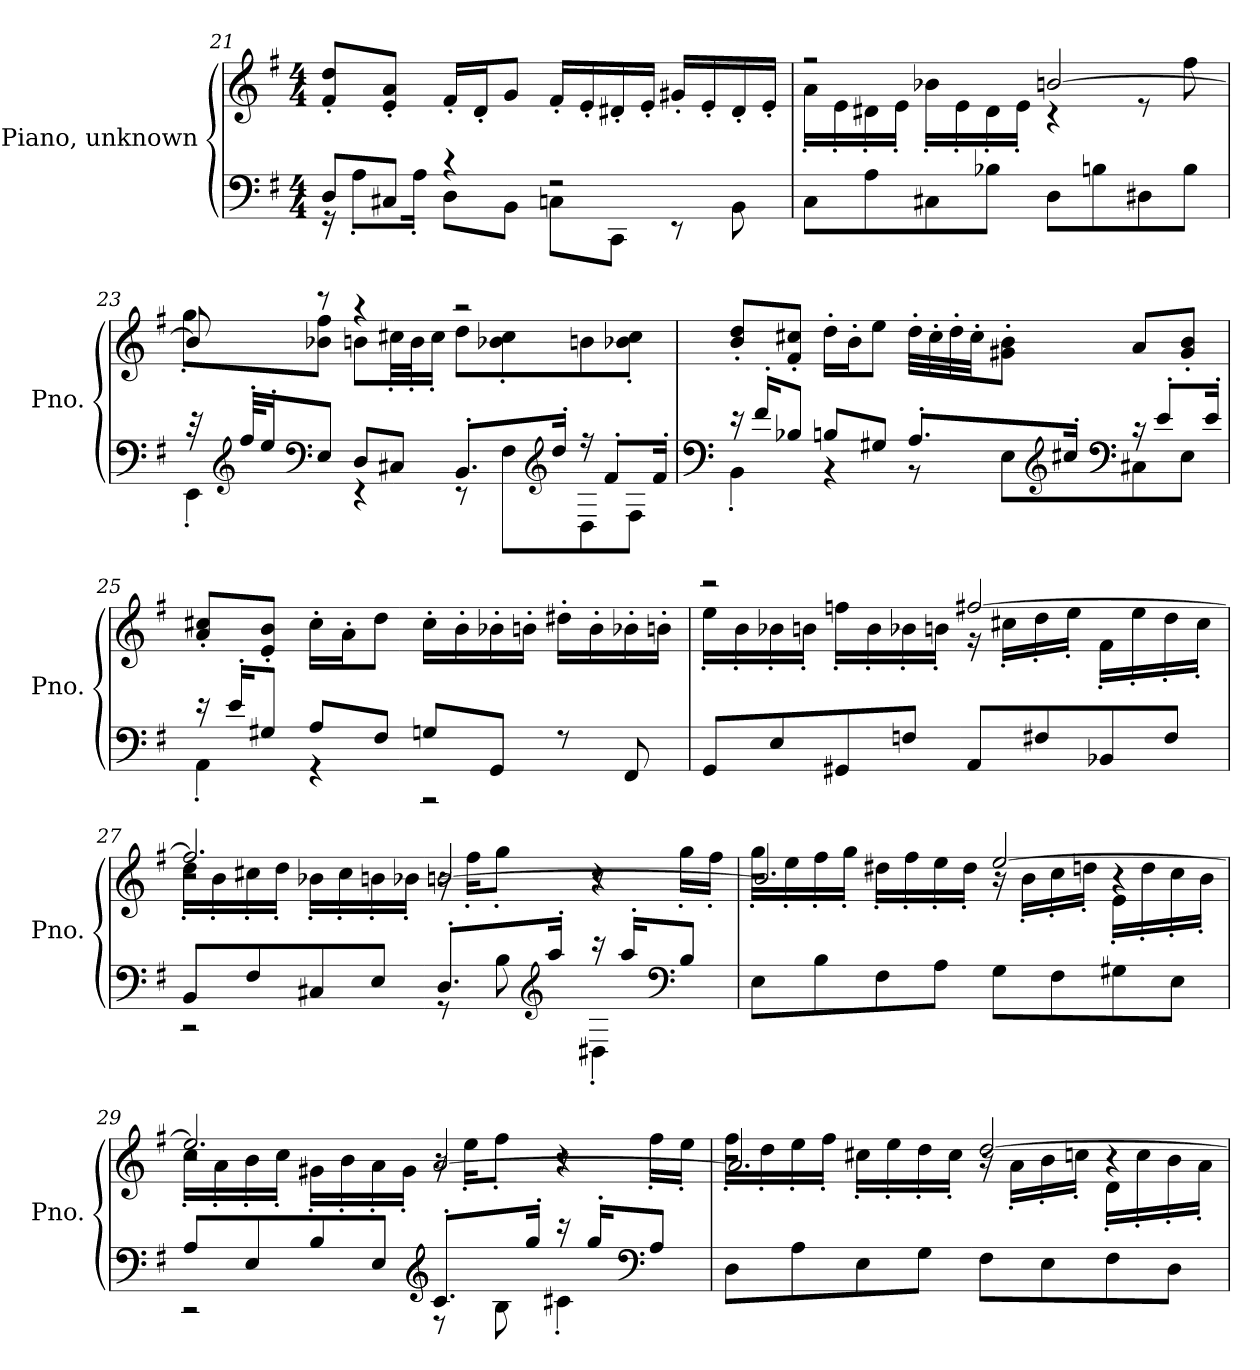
**kern	**kern
*part1	*part1
*staff2	*staff1
*I"Piano, unknown	*
*I'Pno.	*
*clefF4	*clefG2
*k[f#]	*k[f#]
*M4/4	*M4/4
=21	=21
*^	*
8D/L	16r	8f#/' 8dd/'L
.	8A'\L	.
8C#X/J	.	8e/' 8a/'J
.	16A'\Jk	.
4r	8D\L	16f#'/LL
.	.	16d'/J
.	8BB\J	8g/J
2r	8Cn\L	16f#'/LL
.	.	16e'/
.	8CC\J	16d#X'/
.	.	16e'/JJ
.	8r	16g#X'/LL
.	.	16e'/
.	8BB\	16d#'/
.	.	16e'/JJ
*v	*v	*
!!LO:LB:g=z
=22	=22
*	*^
8C\L	2r	16a'\LL
.	.	16e'\
8A\	.	16d#X'\
.	.	16e'\JJ
8C#X\	.	16b-X'\LL
.	.	16e'\
8B-X\J	.	16d#'\
.	.	16e'\JJ
8D\L	[2bn/	4r
8Bn\	.	.
8D#X\	.	8r
8B\J	.	8ff#\
=23	=23	=23
*^	*	*
32r	4EE'\	8b/]	8gg'\L
*clefG2	*	*	*
32ff#'/KLL	.	.	.
16ee'/J	.	.	.
*clefF4	*	*	*
8E/J	.	8r	8b-X\ 8ff#\J
8D/L	4r	4r	8bn\L
8C#X/J	.	.	32cc#X'\LL
.	.	.	32b'\J
.	.	.	16cc#'\JJ
8.BB'/L	8r	2r	8dd\L
.	8F#\L	.	8b-X\' 8cc#\'
*clefG2	*	*	*
16dd'/Jk	.	.	.
16r	8D\	.	8bn\
8f#'/L	.	.	.
.	8F#\J	.	8b-X\' 8cc#\'J
16f#'/Jk	.	.	.
*	*	*v	*v
!!LO:PB:g=z
=24	=24	=24
*clefF4	*	*
16r	4BB'\	8b/' 8dd/'L
16f#'/KL	.	.
8B-X/J	.	8f#/' 8cc#X/'J
8Bn/L	4r	16dd'\LL
.	.	16b'\J
8G#X/J	.	8ee\J
8.A'/L	8r	32dd'\LLL
.	.	32cc#'\
.	.	32dd'\
.	.	32cc#'\JJ
.	8E\L	8g#X\' 8b\'J
*clefG2	*	*
16cc#X'/Jk	.	.
*clefF4	*	*
16r	8C#X\	8a/L
8e'/L	.	.
.	8E\J	8g#/' 8b/'J
16e'/Jk	.	.
=25	=25	=25
16r	4AA'\	8a/' 8cc#X/'L
16e'/KL	.	.
8G#X/J	.	8e/' 8b/'J
8A/L	4r	16cc#'\LL
.	.	16a'\J
8F#/J	.	8dd\J
8Gn/L	2r	16cc#'\LL
.	.	16b'\
8GG/J	.	16b-X'\
.	.	16bn'\JJ
8r	.	16dd#X'\LL
.	.	16b'\
8FF#/	.	16b-X'\
.	.	16bn'\JJ
*v	*v	*
!!LO:LB:g=z
=26	=26
*	*^
8GG/L	2r	16ee'\LL
.	.	16b'\
8E/	.	16b-X'\
.	.	16bn'\JJ
8GG#X/	.	16ffn'\LL
.	.	16b'\
8Fn/J	.	16b-X'\
.	.	16bn'\JJ
8AA/L	[2ff#X/	16r
.	.	16cc#X'\LL
8F#X/	.	16dd'\
.	.	16ee'\JJ
8BB-X/	.	16f#'\LL
.	.	16ee'\
8F#/J	.	16dd'\
.	.	16cc#'\JJ
=27	=27	=27
*^	*	*^
8BB/L	2r	2.ff#/]	16dd'\LL	2r
.	.	.	16b'\	.
8F#/	.	.	16cc#X'\	.
.	.	.	16dd'\JJ	.
8C#X/	.	.	16b-X'\LL	.
.	.	.	16cc#'\	.
8E/J	.	.	16bn'\	.
.	.	.	16b-X'\JJ	.
8.D'/L	8r	.	16r	[2bn/
.	.	.	16ff#'\KL	.
.	8B\	.	8gg'\J	.
*clefG2	*	*	*	*
16aa'/Jk	.	.	.	.
16r	4D#X'\	4r	8r	.
16aa'/KL	.	.	.	.
*clefF4	*	*	*	*
8B/J	.	.	16gg'\LL	.
.	.	.	16ff#'\JJ	.
*v	*v	*	*	*
!!LO:LB:g=z	!!	!!
=28	=28	=28	=28
8E\L	2r	16gg'\LL	2.b/]
.	.	16ee'\	.
8B\	.	16ff#'\	.
.	.	16gg'\JJ	.
8F#\	.	16dd#X'\LL	.
.	.	16ff#'\	.
8A\J	.	16ee'\	.
.	.	16dd#'\JJ	.
8G\L	[2ee/	16r	.
.	.	16b'\LL	.
8F#\	.	16cc'\	.
.	.	16ddn'\JJ	.
8G#X\	.	16e'\LL	4r
.	.	16dd'\	.
8E\J	.	16cc'\	.
.	.	16b'\JJ	.
=29	=29	=29	=29
*^	*	*	*
8A/L	2r	2.ee/]	16cc'\LL	2r
.	.	.	16a'\	.
8E/	.	.	16b'\	.
.	.	.	16cc'\JJ	.
8B/	.	.	16g#X'\LL	.
.	.	.	16b'\	.
8E/J	.	.	16a'\	.
.	.	.	16g#'\JJ	.
*clefG2	*	*	*	*
8.c'/L	8r	.	16r	[2a/
.	.	.	16ee'\KL	.
.	8B\	.	8ff#'\J	.
16gg'/Jk	.	.	.	.
16r	4c#X'\	4r	8r	.
16gg'/KL	.	.	.	.
*clefF4	*	*	*	*
8A/J	.	.	16ff#'\LL	.
.	.	.	16ee'\JJ	.
*v	*v	*	*	*
!!LO:LB:g=z	!!	!!
=30	=30	=30	=30
8D\L	2r	16ff#'\LL	2.a/]
.	.	16dd'\	.
8A\	.	16ee'\	.
.	.	16ff#'\JJ	.
8E\	.	16cc#X'\LL	.
.	.	16ee'\	.
8G\J	.	16dd'\	.
.	.	16cc#'\JJ	.
8F#\L	[2dd/	16r	.
.	.	16a'\LL	.
8E\	.	16b'\	.
.	.	16ccn'\JJ	.
8F#\	.	16d'\LL	4r
.	.	16cc'\	.
8D\J	.	16b'\	.
.	.	16a'\JJ	.
*	*v	*v	*v
=	=
*-	*-
